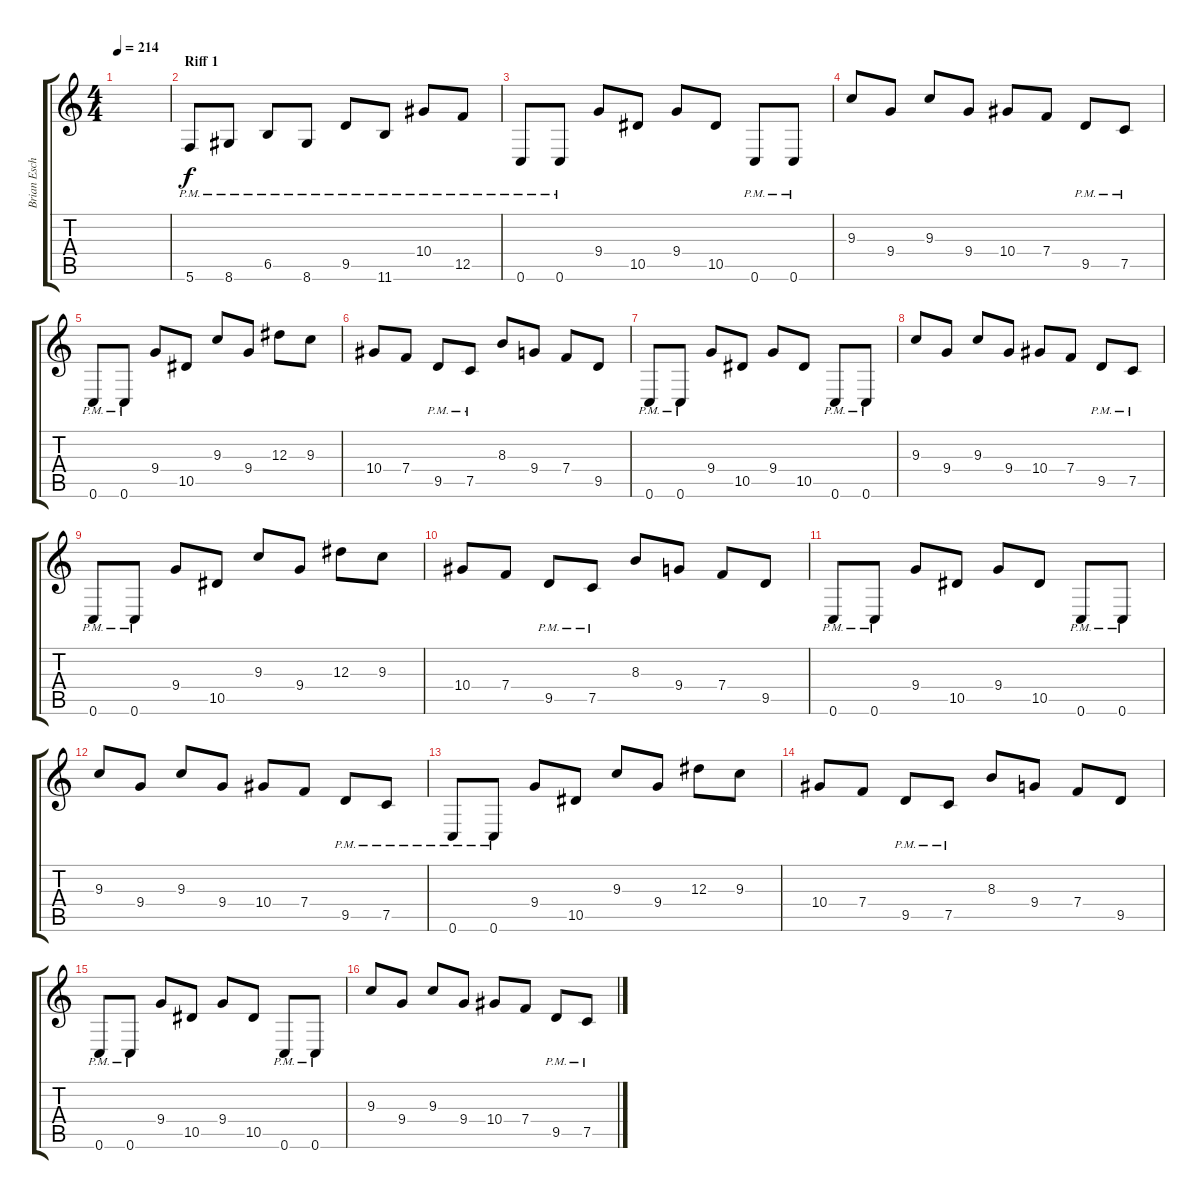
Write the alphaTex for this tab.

\track ("Brian Eschbach (Guitar)" "Brian Esch") {instrument distortionguitar}
\staff {score tabs}
\tuning (C4 G3 Eb3 Bb2 F2 C2) {hide}
\ts (4 4)
\tempo 214
\clef g2
\ks c
|
\section ("" "Riff 1")
5.6{pm}.8 8.6{pm}.8 6.5{pm}.8 8.6{pm}.8 9.5{pm}.8 11.6{pm}.8 10.4{pm}.8 12.5{pm}.8 |
0.6{pm}.8 0.6{pm}.8 9.4.8 10.5.8 9.4.8 10.5.8 0.6{pm}.8 0.6{pm}.8 |
9.3.8 9.4.8 9.3.8 9.4.8 10.4.8 7.4.8 9.5{pm}.8 7.5{pm}.8 |
0.6{pm}.8 0.6{pm}.8 9.4.8 10.5.8 9.3.8 9.4.8 12.3.8 9.3.8 |
10.4.8 7.4.8 9.5{pm}.8 7.5{pm}.8 8.3.8 9.4.8 7.4.8 9.5.8 |
0.6{pm}.8 0.6{pm}.8 9.4.8 10.5.8 9.4.8 10.5.8 0.6{pm}.8 0.6{pm}.8 |
9.3.8 9.4.8 9.3.8 9.4.8 10.4.8 7.4.8 9.5{pm}.8 7.5{pm}.8 |
0.6{pm}.8 0.6{pm}.8 9.4.8 10.5.8 9.3.8 9.4.8 12.3.8 9.3.8 |
10.4.8 7.4.8 9.5{pm}.8 7.5{pm}.8 8.3.8 9.4.8 7.4.8 9.5.8 |
0.6{pm}.8 0.6{pm}.8 9.4.8 10.5.8 9.4.8 10.5.8 0.6{pm}.8 0.6{pm}.8 |
9.3.8 9.4.8 9.3.8 9.4.8 10.4.8 7.4.8 9.5{pm}.8 7.5{pm}.8 |
0.6{pm}.8 0.6{pm}.8 9.4.8 10.5.8 9.3.8 9.4.8 12.3.8 9.3.8 |
10.4.8 7.4.8 9.5{pm}.8 7.5{pm}.8 8.3.8 9.4.8 7.4.8 9.5.8 |
0.6{pm}.8 0.6{pm}.8 9.4.8 10.5.8 9.4.8 10.5.8 0.6{pm}.8 0.6{pm}.8 |
9.3.8 9.4.8 9.3.8 9.4.8 10.4.8 7.4.8 9.5{pm}.8 7.5{pm}.8
